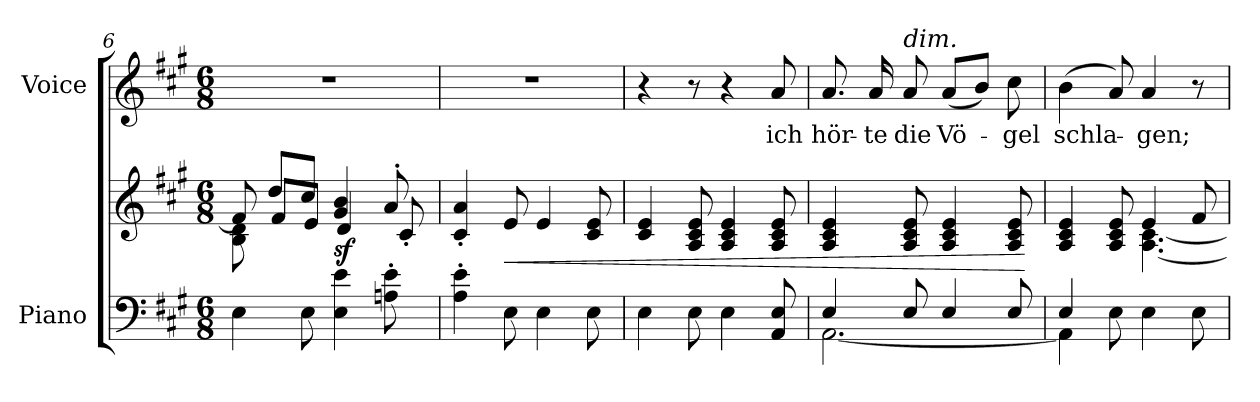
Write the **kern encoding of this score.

**kern	**kern	**dynam	**kern	**text
*part2	*part2	*part2	*part1	*part1
*staff3	*staff2	*staff2/3	*staff1	*staff1
*I"Piano	*	*	*I"Voice	*
*I'Pno	*	*	*	*
*clefF4	*clefG2	*	*clefG2	*
*k[f#c#g#]	*k[f#c#g#]	*	*k[f#c#g#]	*
*M6/8	*M6/8	*	*M6/8	*
=6	=6	=6	=6	=6
*	*^	*	*	*
4E\	8f#/]	8B\ 8d\	.	2.r	.
.	8dd/L	8f#/L	.	.	.
8E\	8cc#/J	8e/J	.	.	.
!	!	!	!LO:DY:b	!	!
4E\ 4e\	4g#/ 4b/	4d/	sf	.	.
8An\' 8e\'	8a'/	8c#'/	.	.	.
*	*v	*v	*	*	*
=7	=7	=7	=7	=7
4A\' 4e\'	4c#/' 4a/'	.	2.r	.
!	!	!LO:HP:b	!	!
8E\	8e/	<	.	.
4E\	4e/	.	.	.
8E\	8c#/ 8e/	.	.	.
=8	=8	=8	=8	=8
4E\	4c#/ 4e/	.	4r	.
8E\	8A/ 8c#/ 8e/	.	8r	.
4E\	4A/ 4c#/ 4e/	.	4r	.
!	!	!	!	!LO:LY:b
8AA/ 8E/	8A/ 8c#/ 8e/	.	8a/	ich
=9	=9	=9	=9	=9
*^	*	*	*	*
!	!	!	!	!	!LO:LY:b
4E/	[2.AA\	4A/ 4c#/ 4e/	.	8.a/	hör-
!	!	!	!	!	!LO:LY:b
.	.	.	.	16a/	-te
!	!	!	!	!LO:TX:a:i:t=dim.	!
!	!	!	!	!	!LO:LY:b
8E/	.	8A/ 8c#/ 8e/	.	8a/	die
*	*	*	*	*MM85	*
!	!	!	!	!	!LO:LY:b
4E/	.	4A/ 4c#/ 4e/	.	(<8a/L	Vö-
.	.	.	.	8b/J)	.
!	!	!	!	!	!LO:LY:b
8E/	.	8A/ 8c#/ 8e/	.	8cc#\	-gel
*v	*v	*	*	*	*
.	.	[	.	.
!!LO:LB:g=z
=10	=10	=10	=10	=10
*	*	*	*MM80	*
*^	*^	*	*	*
!	!	!	!	!	!	!LO:LY:b
4E/	4AA\]	4A/ 4c#/ 4e/	4.ryy	.	(<4b\	schla-
8E\	2ryy	8A/ 8c#/ 8e/	.	.	8a/)	.
!	!	!	!	!	!	!LO:LY:b
4E\	.	4e/	[4.A\ [4.c#\	.	4a/	-gen;
8E\	.	8f#/	.	.	8r	.
*v	*v	*	*	*	*	*
*	*v	*v	*	*	*
=	=	=	=	=
*-	*-	*-	*-	*-
